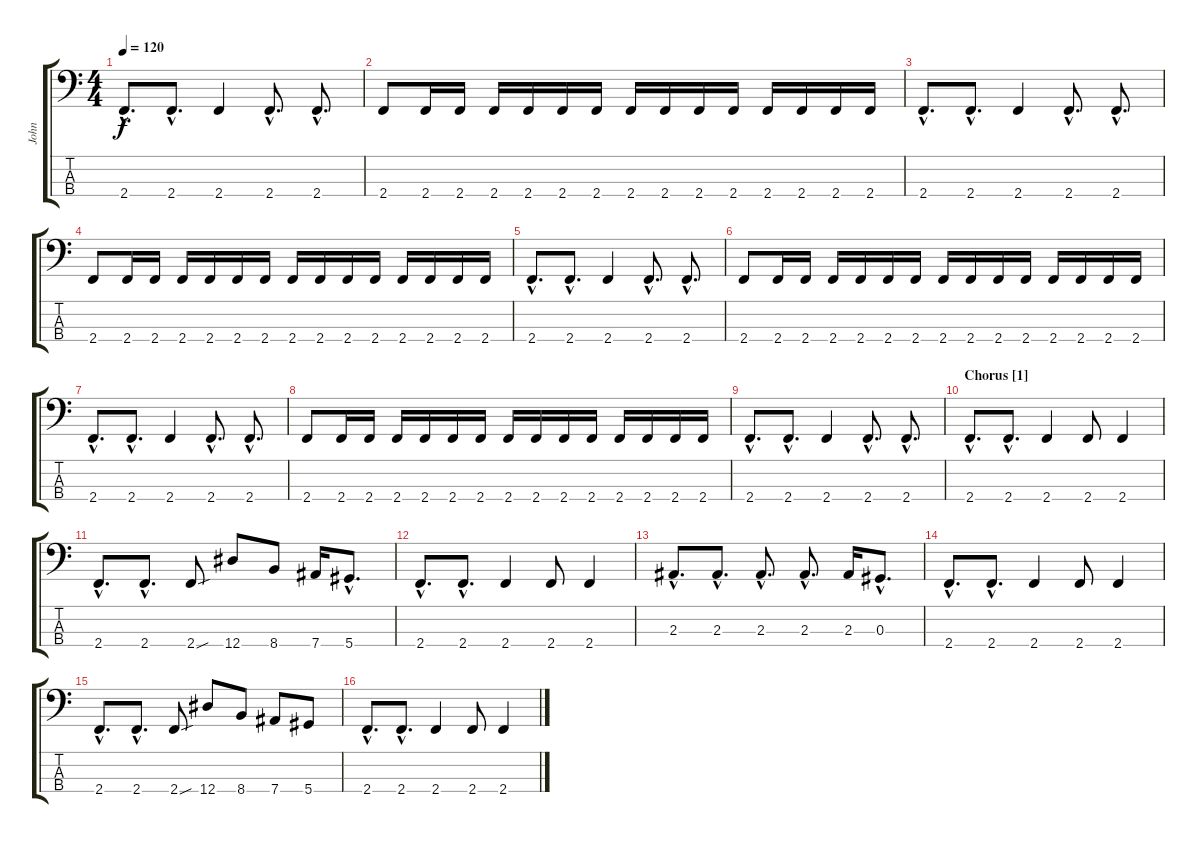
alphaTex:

\track ("John" "John") {instrument electricbassfinger}
\staff {score tabs}
\tuning (Gb2 Db2 Ab1 Eb1) {hide}
\ts (4 4)
\tempo 120
\clef f4
\ks c
2.4{hac}.8{d dy f} 2.4{hac}.8{d} 2.4.4 2.4{hac}.8{d} 2.4{hac}.8{d} |
2.4.8 2.4.16 2.4.16 2.4.16 2.4.16 2.4.16 2.4.16 2.4.16 2.4.16 2.4.16 2.4.16 2.4.16 2.4.16 2.4.16 2.4.16 |
2.4{hac}.8{d} 2.4{hac}.8{d} 2.4.4 2.4{hac}.8{d} 2.4{hac}.8{d} |
2.4.8 2.4.16 2.4.16 2.4.16 2.4.16 2.4.16 2.4.16 2.4.16 2.4.16 2.4.16 2.4.16 2.4.16 2.4.16 2.4.16 2.4.16 |
2.4{hac}.8{d} 2.4{hac}.8{d} 2.4.4 2.4{hac}.8{d} 2.4{hac}.8{d} |
2.4.8 2.4.16 2.4.16 2.4.16 2.4.16 2.4.16 2.4.16 2.4.16 2.4.16 2.4.16 2.4.16 2.4.16 2.4.16 2.4.16 2.4.16 |
2.4{hac}.8{d} 2.4{hac}.8{d} 2.4.4 2.4{hac}.8{d} 2.4{hac}.8{d} |
2.4.8 2.4.16 2.4.16 2.4.16 2.4.16 2.4.16 2.4.16 2.4.16 2.4.16 2.4.16 2.4.16 2.4.16 2.4.16 2.4.16 2.4.16 |
2.4{hac}.8{d} 2.4{hac}.8{d} 2.4.4 2.4{hac}.8{d} 2.4{hac}.8{d} |
\section ("" "Chorus [1]")
2.4{hac}.8{d} 2.4{hac}.8{d} 2.4.4 2.4.8 2.4.4 |
2.4{hac}.8{d} 2.4{hac}.8{d} 2.4{sou}.8 12.4.8 8.4.8 7.4.16 5.4{hac}.8{d} |
2.4{hac}.8{d} 2.4{hac}.8{d} 2.4.4 2.4.8 2.4.4 |
2.3{hac}.8{d} 2.3{hac}.8{d} 2.3{hac}.8{d} 2.3{hac}.8{d} 2.3.16 0.3{hac}.8{d} |
2.4{hac}.8{d} 2.4{hac}.8{d} 2.4.4 2.4.8 2.4.4 |
2.4{hac}.8{d} 2.4{hac}.8{d} 2.4{sou}.8 12.4.8 8.4.8 7.4.8 5.4.8 |
2.4{hac}.8{d} 2.4{hac}.8{d} 2.4.4 2.4.8 2.4.4
